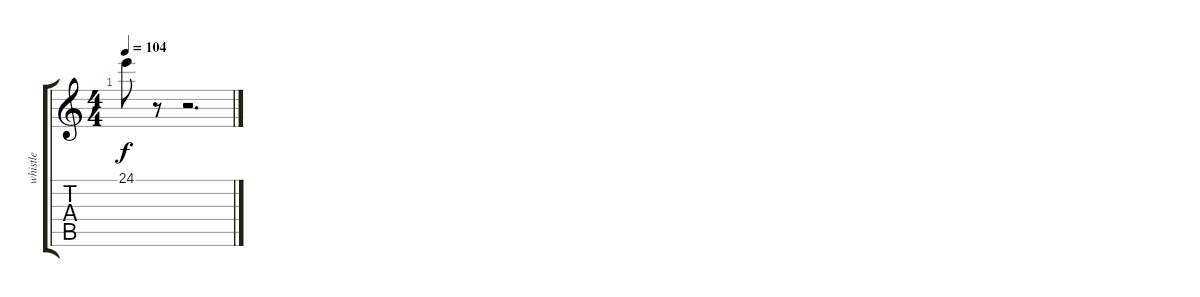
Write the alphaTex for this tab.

\track ("whistle" "whistle") {instrument whistle}
\staff {score tabs}
\tuning (E4 B3 G3 D3 A2 E2) {hide}
\ts (4 4)
\tempo 104
\clef g2
\ks c
24.1{t}.8{dy f} r.8 r.2{d}
